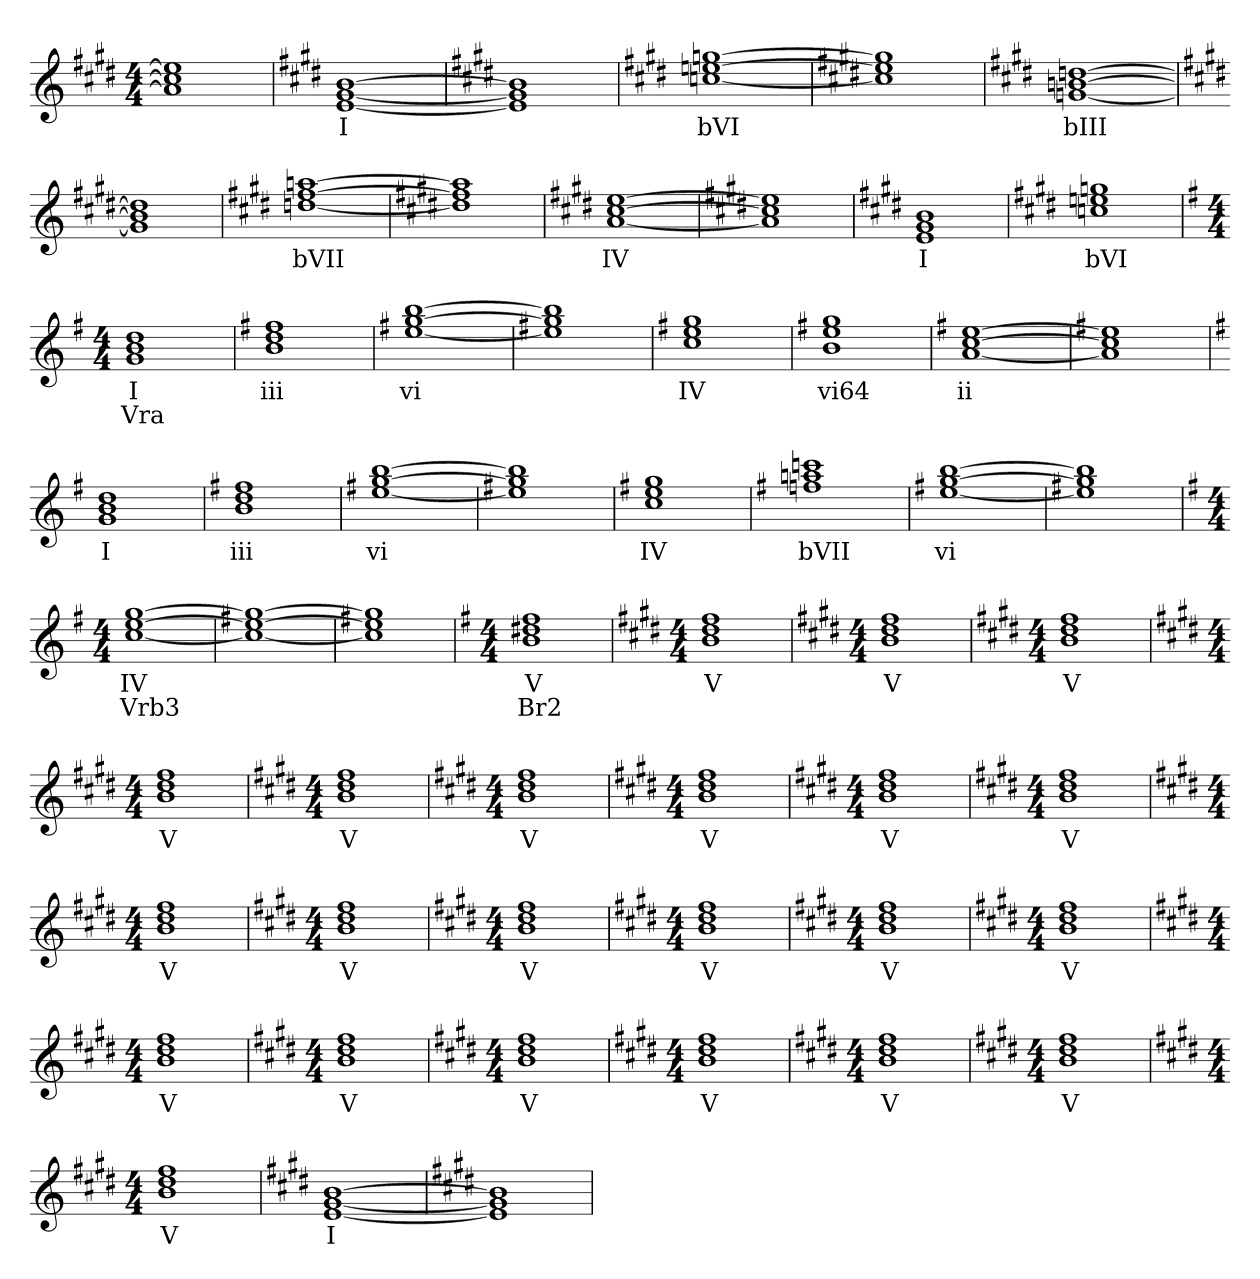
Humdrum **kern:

**kern	**text	**text
*part1	*part1	*part1
*staff1	*staff1	*staff1
*k[f#c#g#d#]	*	*
*E:	*	*
*M4/4	*	*
=	=	=
1a] 1cc#] 1ee]	.	.
=	=	=
*k[f#c#g#d#]	*	*
*E:	*	*
[1e [1g# [1b	I	.
=	=	=
*k[f#c#g#d#]	*	*
*E:	*	*
1e] 1g#] 1b]	.	.
=	=	=
*k[f#c#g#d#]	*	*
*E:	*	*
[1ccn [1een [1ggn	bVI	.
=	=	=
*k[f#c#g#d#]	*	*
*E:	*	*
1ccn] 1een] 1ggn]	.	.
=	=	=
*k[f#c#g#d#]	*	*
*E:	*	*
[1gn [1bn [1ddn	bIII	.
=	=	=
*k[f#c#g#d#]	*	*
*E:	*	*
1gn] 1bn] 1ddn]	.	.
=	=	=
*k[f#c#g#d#]	*	*
*E:	*	*
[1ddn [1ff# [1aan	bVII	.
=	=	=
*k[f#c#g#d#]	*	*
*E:	*	*
1ddn] 1ff#] 1aan]	.	.
=	=	=
*k[f#c#g#d#]	*	*
*E:	*	*
[1a [1cc# [1ee	IV	.
=	=	=
*k[f#c#g#d#]	*	*
*E:	*	*
1a] 1cc#] 1ee]	.	.
=	=	=
*k[f#c#g#d#]	*	*
*E:	*	*
1e 1g# 1b	I	.
=	=	=
*k[f#c#g#d#]	*	*
*E:	*	*
1ccn 1een 1ggn	bVI	.
=	=	=
*k[f#]	*	*
*G:	*	*
*M4/4	*	*
1g 1b 1dd	I	Vra
=	=	=
*k[f#]	*	*
*G:	*	*
1b 1dd 1ff#	iii	.
=	=	=
*k[f#]	*	*
*G:	*	*
[1ee [1gg [1bb	vi	.
=	=	=
*k[f#]	*	*
*G:	*	*
1ee] 1gg] 1bb]	.	.
=	=	=
*k[f#]	*	*
*G:	*	*
1cc 1ee 1gg	IV	.
=	=	=
*k[f#]	*	*
*G:	*	*
1b 1ee 1gg	vi64	.
=	=	=
*k[f#]	*	*
*G:	*	*
[1a [1cc [1ee	ii	.
=	=	=
*k[f#]	*	*
*G:	*	*
1a] 1cc] 1ee]	.	.
=	=	=
*k[f#]	*	*
*G:	*	*
1g 1b 1dd	I	.
=	=	=
*k[f#]	*	*
*G:	*	*
1b 1dd 1ff#	iii	.
=	=	=
*k[f#]	*	*
*G:	*	*
[1ee [1gg [1bb	vi	.
=	=	=
*k[f#]	*	*
*G:	*	*
1ee] 1gg] 1bb]	.	.
=	=	=
*k[f#]	*	*
*G:	*	*
1cc 1ee 1gg	IV	.
=	=	=
*k[f#]	*	*
*G:	*	*
1ffn 1aan 1cccn	bVII	.
=	=	=
*k[f#]	*	*
*G:	*	*
[1ee [1gg [1bb	vi	.
=	=	=
*k[f#]	*	*
*G:	*	*
1ee] 1gg] 1bb]	.	.
=	=	=
*k[f#]	*	*
*G:	*	*
*M4/4	*	*
[1cc [1ee [1gg	IV	Vrb3
=	=	=
*k[f#]	*	*
*G:	*	*
1cc_ 1ee_ 1gg_	.	.
=	=	=
*k[f#]	*	*
*G:	*	*
1cc] 1ee] 1gg]	.	.
=	=	=
*k[f#]	*	*
*G:	*	*
*M4/4	*	*
1b 1dd#X 1ff#	V	Br2
=	=	=
*k[f#c#g#d#]	*	*
*E:	*	*
*M4/4	*	*
1b 1dd# 1ff#	V	.
=	=	=
*k[f#c#g#d#]	*	*
*E:	*	*
*M4/4	*	*
1b 1dd# 1ff#	V	.
=	=	=
*k[f#c#g#d#]	*	*
*E:	*	*
*M4/4	*	*
1b 1dd# 1ff#	V	.
=	=	=
*k[f#c#g#d#]	*	*
*E:	*	*
*M4/4	*	*
1b 1dd# 1ff#	V	.
=	=	=
*k[f#c#g#d#]	*	*
*E:	*	*
*M4/4	*	*
1b 1dd# 1ff#	V	.
=	=	=
*k[f#c#g#d#]	*	*
*E:	*	*
*M4/4	*	*
1b 1dd# 1ff#	V	.
=	=	=
*k[f#c#g#d#]	*	*
*E:	*	*
*M4/4	*	*
1b 1dd# 1ff#	V	.
=	=	=
*k[f#c#g#d#]	*	*
*E:	*	*
*M4/4	*	*
1b 1dd# 1ff#	V	.
=	=	=
*k[f#c#g#d#]	*	*
*E:	*	*
*M4/4	*	*
1b 1dd# 1ff#	V	.
=	=	=
*k[f#c#g#d#]	*	*
*E:	*	*
*M4/4	*	*
1b 1dd# 1ff#	V	.
=	=	=
*k[f#c#g#d#]	*	*
*E:	*	*
*M4/4	*	*
1b 1dd# 1ff#	V	.
=	=	=
*k[f#c#g#d#]	*	*
*E:	*	*
*M4/4	*	*
1b 1dd# 1ff#	V	.
=	=	=
*k[f#c#g#d#]	*	*
*E:	*	*
*M4/4	*	*
1b 1dd# 1ff#	V	.
=	=	=
*k[f#c#g#d#]	*	*
*E:	*	*
*M4/4	*	*
1b 1dd# 1ff#	V	.
=	=	=
*k[f#c#g#d#]	*	*
*E:	*	*
*M4/4	*	*
1b 1dd# 1ff#	V	.
=	=	=
*k[f#c#g#d#]	*	*
*E:	*	*
*M4/4	*	*
1b 1dd# 1ff#	V	.
=	=	=
*k[f#c#g#d#]	*	*
*E:	*	*
*M4/4	*	*
1b 1dd# 1ff#	V	.
=	=	=
*k[f#c#g#d#]	*	*
*E:	*	*
*M4/4	*	*
1b 1dd# 1ff#	V	.
=	=	=
*k[f#c#g#d#]	*	*
*E:	*	*
*M4/4	*	*
1b 1dd# 1ff#	V	.
=	=	=
*k[f#c#g#d#]	*	*
*E:	*	*
*M4/4	*	*
1b 1dd# 1ff#	V	.
=	=	=
*k[f#c#g#d#]	*	*
*E:	*	*
*M4/4	*	*
1b 1dd# 1ff#	V	.
=	=	=
*k[f#c#g#d#]	*	*
*E:	*	*
*M4/4	*	*
1b 1dd# 1ff#	V	.
=	=	=
*k[f#c#g#d#]	*	*
*E:	*	*
[1e [1g# [1b	I	.
=	=	=
*k[f#c#g#d#]	*	*
*E:	*	*
1e] 1g#] 1b]	.	.
=	=	=
*-	*-	*-
